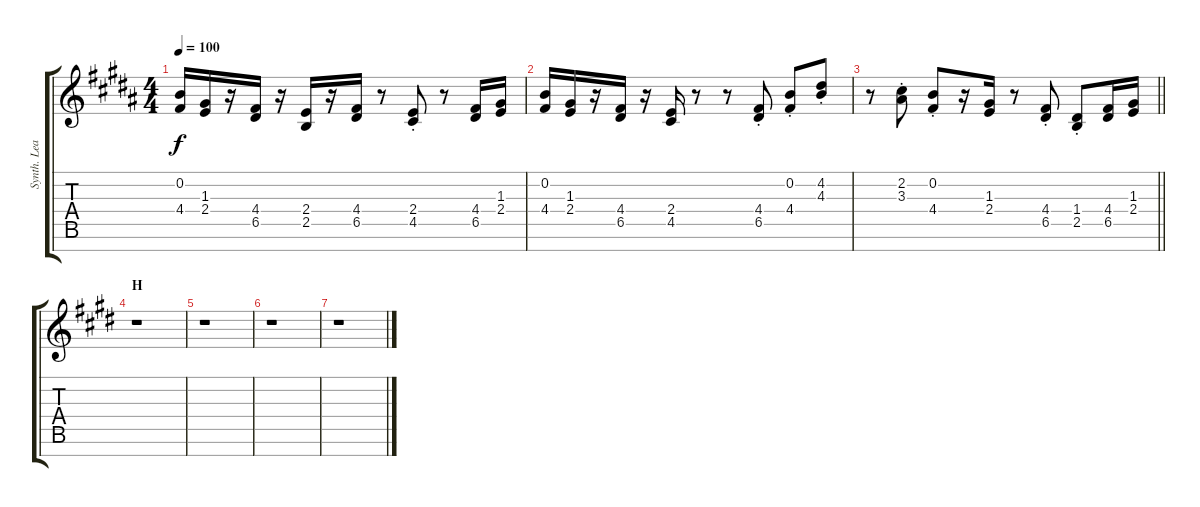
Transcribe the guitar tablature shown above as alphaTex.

\track ("Synth. Lead" "Synth. Lea") {instrument marimba}
\staff {score tabs}
\tuning (E5 B4 G4 D4 A3 E3 B2) {hide}
\ts (4 4)
\tempo 100
\clef g2
\ks b
(0.2 4.4).16{dy f} (1.3 2.4).16 r.16 (4.4 6.5).16 r.16 (2.4 2.5).16 r.16 (4.4 6.5).16 r.8 (2.4{st} 4.5{st}).8 r.8 (4.4 6.5).16 (1.3 2.4).16 |
(0.2 4.4).16 (1.3 2.4).16 r.16 (4.4 6.5).16 r.16 (2.4 4.5).16 r.8 r.8 (4.4{st} 6.5{st}).8 (0.2{st} 4.4{st}).8 (4.2{st} 4.3{st}).8 |
\barLineRight lightlight
r.8 (2.2{st} 3.3{st}).8 (0.2{st} 4.4{st}).8 r.16 (1.3 2.4).16 r.8 (4.4{st} 6.5{st}).8 (1.4{st} 2.5{st}).8 (4.4 6.5).16 (1.3 2.4).16 |
\section ("" "H")
\ks e
r.1 |
r.1 |
r.1 |
r.1
